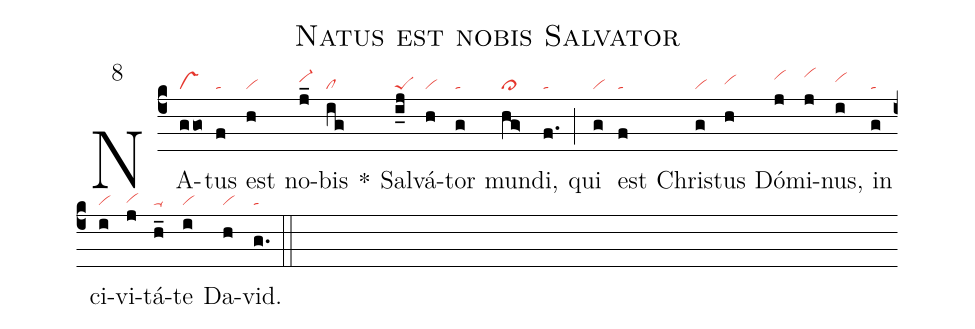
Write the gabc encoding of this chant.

name: Natus est nobis Salvator;
mode: 8;
nabc-lines: 1;
%%
(c4)
NA(ggo|vs)tus(f|ta) est(h|vi) no(j_|vi-hi)bis(ig|cl) *()
Sal(i_j|peS)vá(h|vi)tor(g|ta) mun(hg>|cl>)di,(f.|ta) (;)
qui(g|vi) est(f|ta) Chris(g|vi)tus(h|vihh) Dó(j|vihj)mi(j|vihk)nus,(i|vihi) in(g|ta) ci(i|vi)vi(j|vihg)tá(h_|ta-)te(i|vi) Da(h|vi)vid.(g.|ta) (::)
